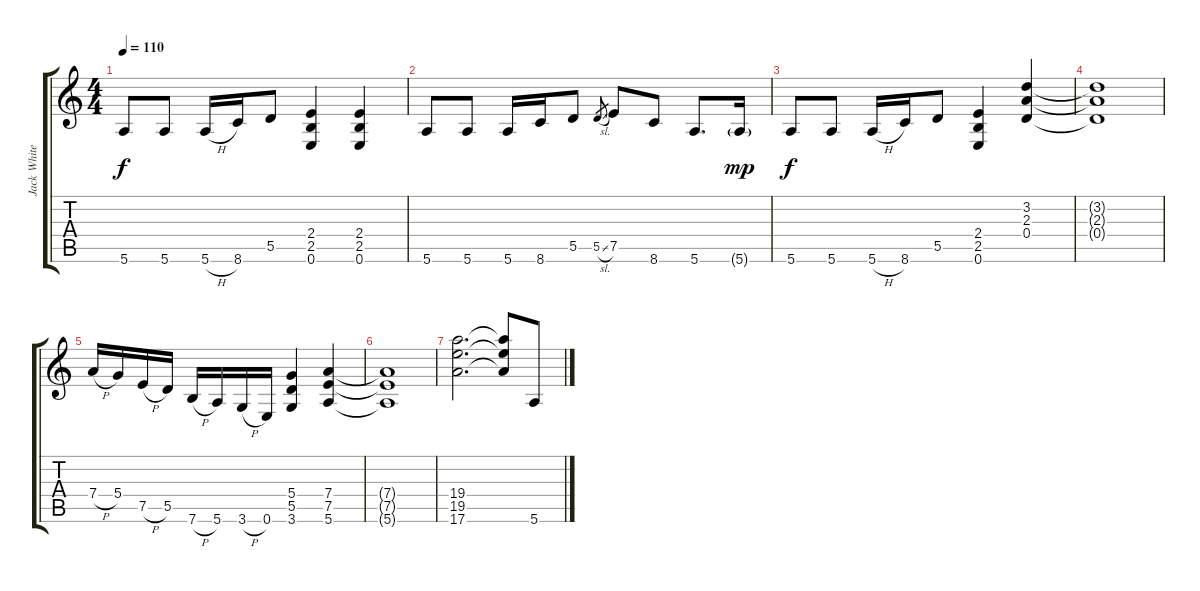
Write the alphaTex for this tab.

\track ("Jack White (guitar)" "Jack White") {instrument overdrivenguitar}
\staff {score tabs}
\tuning (E4 B3 G3 D3 A2 E2) {hide}
\ts (4 4)
\tempo 110
\clef g2
\ks c
5.6.8{dy f} 5.6.8 5.6{h}.16 8.6.16 5.5.8 (2.4 2.5 0.6).4 (2.4 2.5 0.6).4 |
5.6.8 5.6.8 5.6.16 8.6.16 5.5.8 5.5{sl}.8{gr} 7.5.8 8.6.8 5.6.8{d} 5.6{g}.16{dy mp} |
5.6.8{dy f} 5.6.8 5.6{h}.16 8.6.16 5.5.8 (2.4 2.5 0.6).4 (3.2 2.3 0.4).4 |
(3.2{t} 2.3{t} 0.4{t}).1 |
7.4{h}.16 5.4.16 7.5{h}.16 5.5.16 7.6{h}.16 5.6.16 3.6{h}.16 0.6.16 (5.4 5.5 3.6).4 (7.4 7.5 5.6).4 |
(7.4{t} 7.5{t} 5.6{t}).1{volume 2} |
(19.4 19.5 17.6).2{d volume 7} (19.4{t} 19.5{t} 17.6{t}).8 5.6.8
